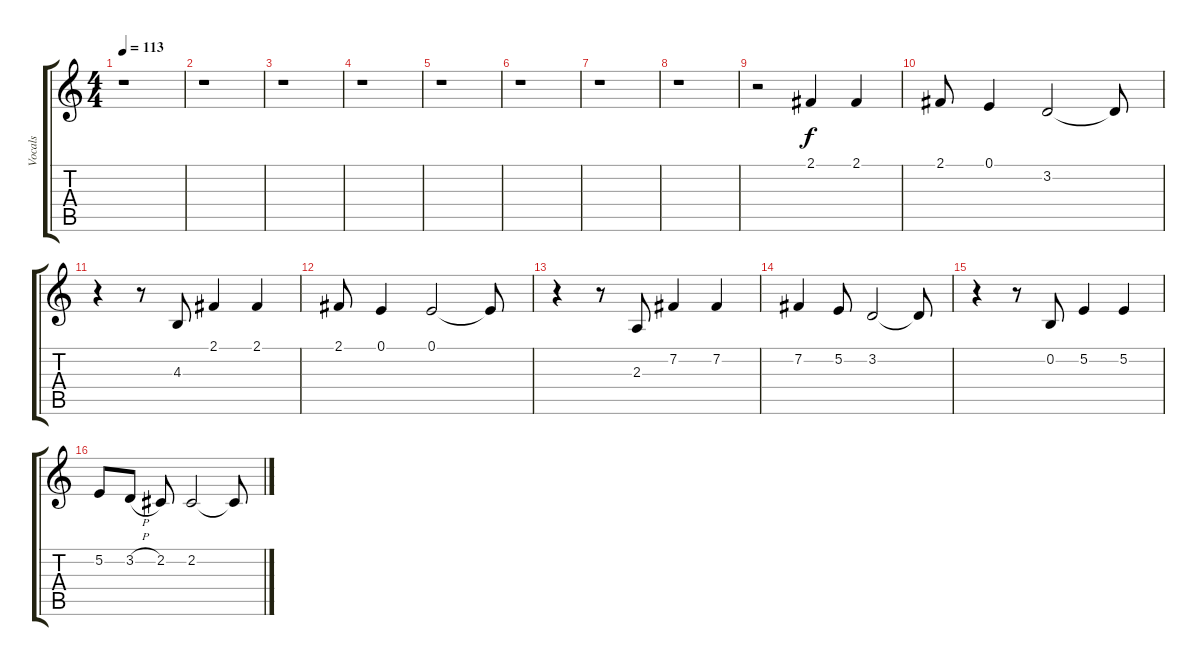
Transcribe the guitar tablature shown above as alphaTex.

\track ("Vocals" "Vocals") {instrument sopranosax}
\staff {score tabs}
\tuning (E4 B3 G3 D3 A2 E2) {hide}
\ts (4 4)
\tempo 113
\clef g2
\ks c
r.1{dy f instrument sopranosax} |
r.1 |
r.1 |
r.1 |
r.1 |
r.1 |
r.1 |
r.1 |
r.2 2.1.4 2.1.4 |
2.1.8 0.1.4 3.2.2 3.2{t}.8 |
r.4 r.8 4.3.8 2.1.4 2.1.4 |
2.1.8 0.1.4 0.1.2 0.1{t}.8 |
r.4 r.8 2.3.8 7.2.4 7.2.4 |
7.2.4 5.2.8 3.2.2 3.2{t}.8 |
r.4 r.8 0.2.8 5.2.4 5.2.4 |
5.2.8 3.2{h}.8 2.2.8 2.2.2 2.2{t}.8
